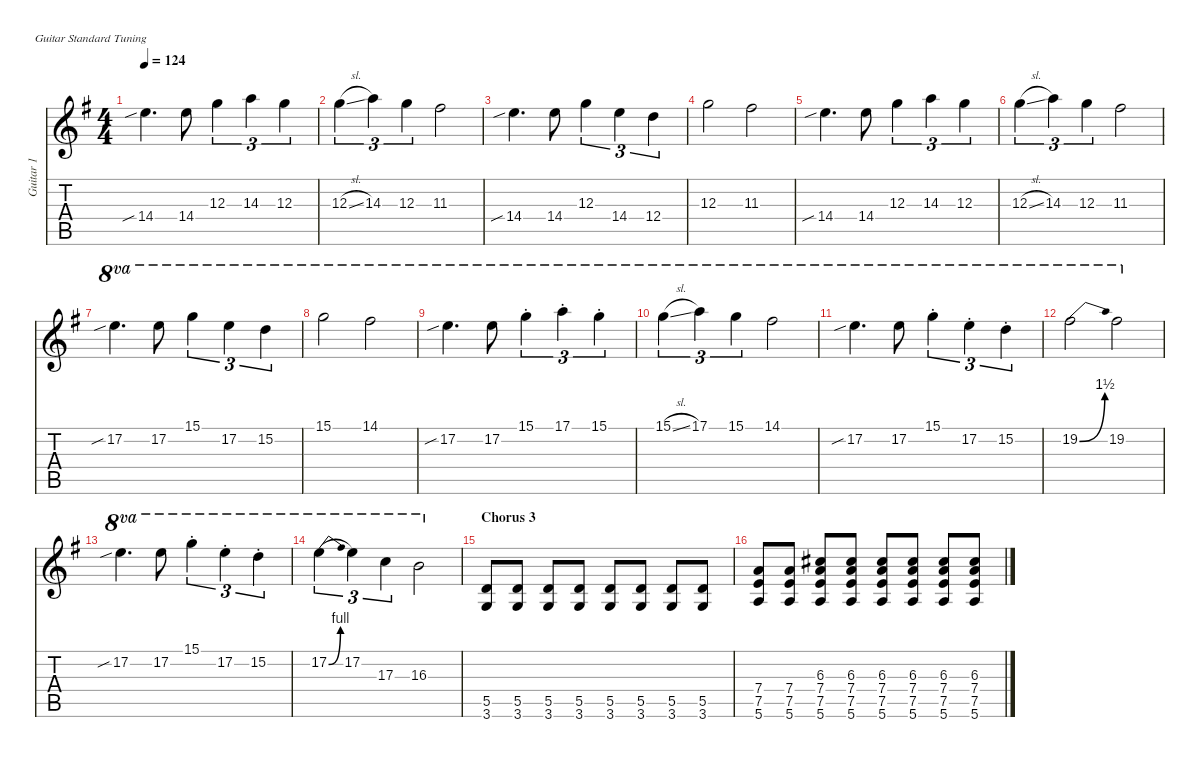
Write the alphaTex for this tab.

\defaultSystemsLayout 4
\hideDynamics
\bracketExtendMode nobrackets
\otherSystemsTrackNameOrientation horizontal
\track ("Guitar 1" "Guitar 1") {defaultSystemsLayout 8 instrument distortionguitar}
\staff {score tabs}
\tuning (E4 B3 G3 D3 A2 E2)
\ts (4 4)
\tempo 124
\clef g2
\ks eminor
14.4{sib acc forcenatural}.4{d dy f beam Down} 14.4{acc forcenatural}.8{beam Down} 12.3{acc forcenatural}.4{tu (3 2) beam Down} 14.3{acc forcenatural}.4{tu (3 2) beam Down} 12.3{acc forcenatural}.4{tu (3 2) beam Down} |
12.3{sl acc forcenatural}.4{tu (3 2) beam Down} 14.3{acc forcenatural}.4{tu (3 2) beam Down} 12.3{acc forcenatural}.4{tu (3 2) beam Down} 11.3{acc #}.2{beam Down} |
14.4{sib acc forcenatural}.4{d beam Down} 14.4{acc forcenatural}.8{beam Down} 12.3{acc forcenatural}.4{tu (3 2) beam Down} 14.4{acc forcenatural}.4{tu (3 2) beam Down} 12.4{acc forcenatural}.4{tu (3 2) beam Down} |
12.3{acc forcenatural}.2{beam Down} 11.3{acc #}.2{beam Down} |
14.4{sib acc forcenatural}.4{d beam Down} 14.4{acc forcenatural}.8{beam Down} 12.3{acc forcenatural}.4{tu (3 2) beam Down} 14.3{acc forcenatural}.4{tu (3 2) beam Down} 12.3{acc forcenatural}.4{tu (3 2) beam Down} |
12.3{sl acc forcenatural}.4{tu (3 2) beam Down} 14.3{acc forcenatural}.4{tu (3 2) beam Down} 12.3{acc forcenatural}.4{tu (3 2) beam Down} 11.3{acc #}.2{beam Down} |
17.2{sib acc forcenatural}.4{d ot 8va beam Down} 17.2{acc forcenatural}.8{ot 8va beam Down} 15.1{acc forcenatural}.4{tu (3 2) ot 8va beam Down} 17.2{acc forcenatural}.4{tu (3 2) ot 8va beam Down} 15.2{acc forcenatural}.4{tu (3 2) ot 8va beam Down} |
15.1{acc forcenatural}.2{ot 8va beam Down} 14.1{acc #}.2{ot 8va beam Down} |
17.2{sib acc forcenatural}.4{d ot 8va beam Down} 17.2{acc forcenatural}.8{ot 8va beam Down} 15.1{st acc forcenatural}.4{tu (3 2) ot 8va beam Down} 17.1{st acc forcenatural}.4{tu (3 2) ot 8va beam Down} 15.1{st acc forcenatural}.4{tu (3 2) ot 8va beam Down} |
15.1{sl acc forcenatural}.4{tu (3 2) ot 8va beam Down} 17.1{acc forcenatural}.4{tu (3 2) ot 8va beam Down} 15.1{acc forcenatural}.4{tu (3 2) ot 8va beam Down} 14.1{acc #}.2{ot 8va beam Down} |
17.2{sib acc forcenatural}.4{d ot 8va beam Down} 17.2{acc forcenatural}.8{ot 8va beam Down} 15.1{st acc forcenatural}.4{tu (3 2) ot 8va beam Down} 17.2{st acc forcenatural}.4{tu (3 2) ot 8va beam Down} 15.2{st acc forcenatural}.4{tu (3 2) ot 8va beam Down} |
19.2{be (bend 0 0 15 6) acc #}.2{ot 8va beam Down} 19.2{acc #}.2{ot 8va beam Down} |
17.2{sib acc forcenatural}.4{d ot 8va beam Down} 17.2{acc forcenatural}.8{ot 8va beam Down} 15.1{st acc forcenatural}.4{tu (3 2) ot 8va beam Down} 17.2{st acc forcenatural}.4{tu (3 2) ot 8va beam Down} 15.2{st acc forcenatural}.4{tu (3 2) ot 8va beam Down} |
17.2{be (bend 0 0 15 4) acc forcenatural}.4{tu (3 2) ot 8va legatoorigin beam Down} 17.2{acc forcenatural}.4{tu (3 2) ot 8va beam Down} 17.3{acc forcenatural}.4{tu (3 2) ot 8va beam Down} 16.3{acc forcenatural}.2{ot 8va beam Down} |
\section ("" "Chorus 3")
(3.6{acc forcenatural} 5.5{acc forcenatural}).8{instrument distortionguitar beam Up} (3.6{acc forcenatural} 5.5{acc forcenatural}).8{beam Up} (3.6{acc forcenatural} 5.5{acc forcenatural}).8{beam Up} (3.6{acc forcenatural} 5.5{acc forcenatural}).8{beam Up} (3.6{acc forcenatural} 5.5{acc forcenatural}).8{beam Up} (3.6{acc forcenatural} 5.5{acc forcenatural}).8{beam Up} (3.6{acc forcenatural} 5.5{acc forcenatural}).8{beam Up} (3.6{acc forcenatural} 5.5{acc forcenatural}).8{beam Up} |
(5.6{acc forcenatural} 7.5{acc forcenatural} 7.4{acc forcenatural}).8{beam Up} (5.6{acc forcenatural} 7.5{acc forcenatural} 7.4{acc forcenatural}).8{beam Up} (5.6{acc forcenatural} 7.5{acc forcenatural} 7.4{acc forcenatural} 6.3{acc #}).8{beam Up} (5.6{acc forcenatural} 7.5{acc forcenatural} 7.4{acc forcenatural} 6.3{acc #}).8{beam Up} (5.6{acc forcenatural} 7.5{acc forcenatural} 7.4{acc forcenatural} 6.3{acc #}).8{beam Up} (5.6{acc forcenatural} 7.5{acc forcenatural} 7.4{acc forcenatural} 6.3{acc #}).8{beam Up} (5.6{acc forcenatural} 7.5{acc forcenatural} 7.4{acc forcenatural} 6.3{acc #}).8{beam Up} (5.6{acc forcenatural} 7.5{acc forcenatural} 7.4{acc forcenatural} 6.3{acc #}).8{beam Up}
